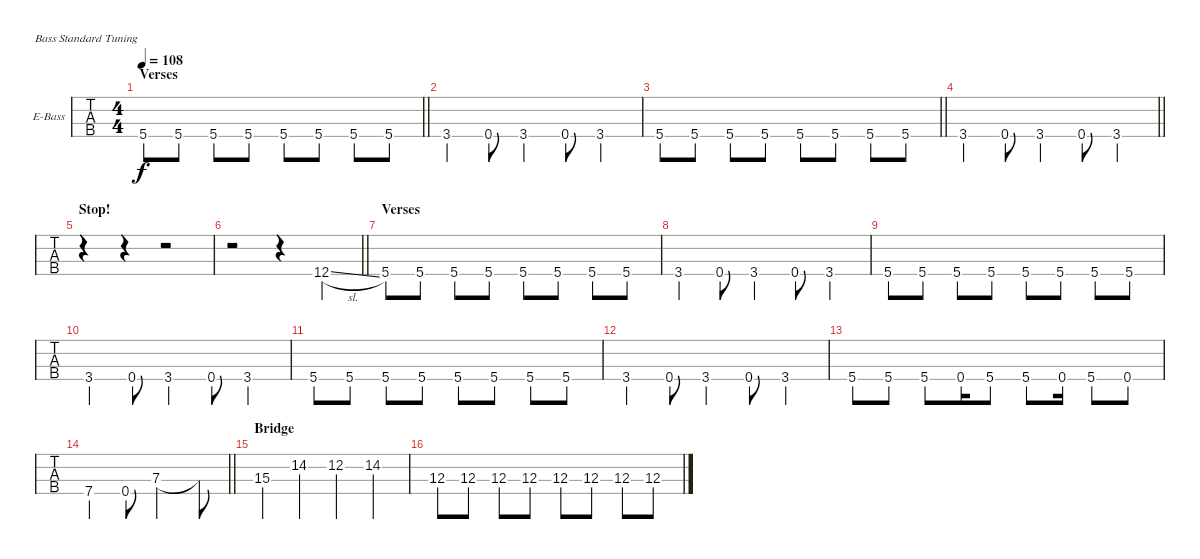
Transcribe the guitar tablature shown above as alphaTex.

\bracketExtendMode groupsimilarinstruments
\firstSystemTrackNameOrientation horizontal
\otherSystemsTrackNameOrientation horizontal
\track ("Nikolai" "E-Bass") {instrument electricbasspick}
\staff {tabs}
\tuning (G2 D2 A1 E1)
\ts (4 4)
\section ("" "Verses")
\tempo 108
\clef f4
\barLineRight lightlight
\ks c
5.4.8{dy f} 5.4.8 5.4.8 5.4.8 5.4.8 5.4.8 5.4.8 5.4.8 |
3.4.4 0.4.8 3.4.4 0.4.8 3.4.4 |
\barLineRight lightlight
5.4.8 5.4.8 5.4.8 5.4.8 5.4.8 5.4.8 5.4.8 5.4.8 |
\barLineRight lightlight
3.4.4 0.4.8 3.4.4 0.4.8 3.4.4 |
\section ("" "Stop!")
r.4 r.4 r.2 |
\barLineRight lightlight
r.2 r.4 12.4{sl}.4 |
\section ("" "Verses")
5.4.8 5.4.8 5.4.8 5.4.8 5.4.8 5.4.8 5.4.8 5.4.8 |
3.4.4 0.4.8 3.4.4 0.4.8 3.4.4 |
5.4.8 5.4.8 5.4.8 5.4.8 5.4.8 5.4.8 5.4.8 5.4.8 |
3.4.4 0.4.8 3.4.4 0.4.8 3.4.4 |
5.4.8 5.4.8 5.4.8 5.4.8 5.4.8 5.4.8 5.4.8 5.4.8 |
3.4.4 0.4.8 3.4.4 0.4.8 3.4.4 |
5.4.8 5.4.8 5.4.8 0.4.16 5.4.8 5.4.8 0.4.16 5.4.8 0.4.8 |
\barLineRight lightlight
7.4.4 0.4.8 7.3.2 7.3{t}.8 |
\section ("" "Bridge")
15.3.4 14.2.4 12.2.4 14.2.4 |
12.3.8 12.3.8 12.3.8 12.3.8 12.3.8 12.3.8 12.3.8 12.3.8
